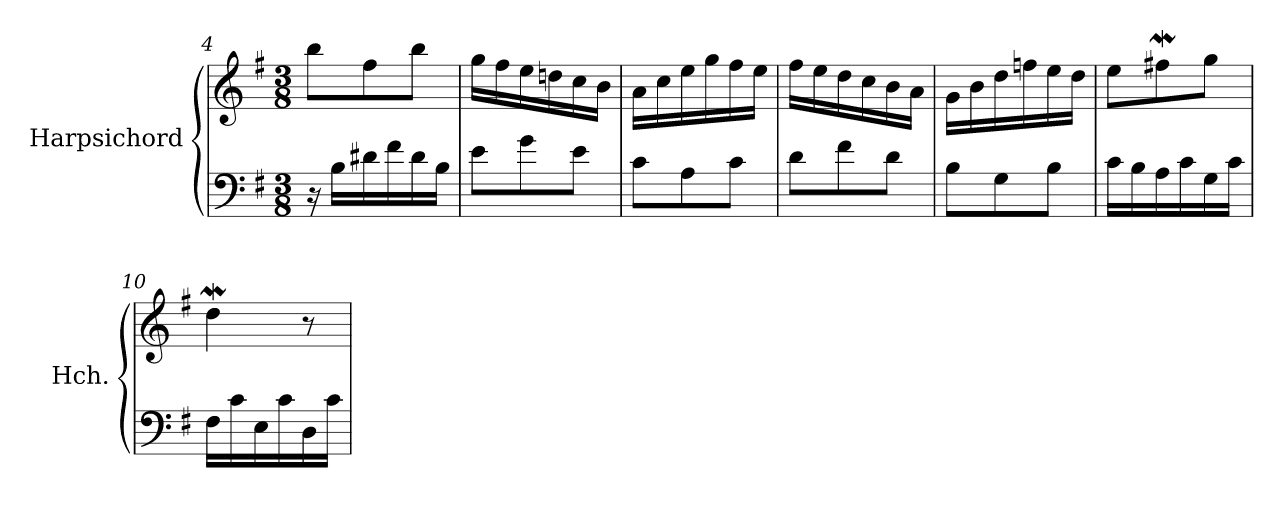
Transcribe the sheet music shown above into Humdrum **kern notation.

**kern	**kern
*part1	*part1
*staff2	*staff1
*I"Harpsichord	*
*I'Hch.	*
*clefF4	*clefG2
*k[f#]	*k[f#]
*M3/8	*M3/8
=4	=4
16r	8bb\L
16B\LL	.
16d#X\	8ff#\
16f#\	.
16d#\	8bb\J
16B\JJ	.
!!LO:LB:g=z
=5	=5
8e\L	16gg\LL
.	16ff#\
8g\	16ee\
.	16ddn\
8e\J	16cc\
.	16b\JJ
=6	=6
8c\L	16a\LL
.	16cc\
8A\	16ee\
.	16gg\
8c\J	16ff#\
.	16ee\JJ
=7	=7
8d\L	16ff#\LL
.	16ee\
8f#\	16dd\
.	16cc\
8d\J	16b\
.	16a\JJ
!!LO:LB:g=z
=8	=8
8B\L	16g\LL
.	16b\
8G\	16dd\
.	16ffn\
8B\J	16ee\
.	16dd\JJ
=9	=9
16c\LL	8ee\L
16B\	.
16A\	8ff#XW\
16c\	.
16G\	8gg\J
16c\JJ	.
=10	=10
16F#\LL	4ddW\
16c\	.
16E\	.
16c\	.
16D\	8r
16c\JJ	.
=	=
*-	*-
